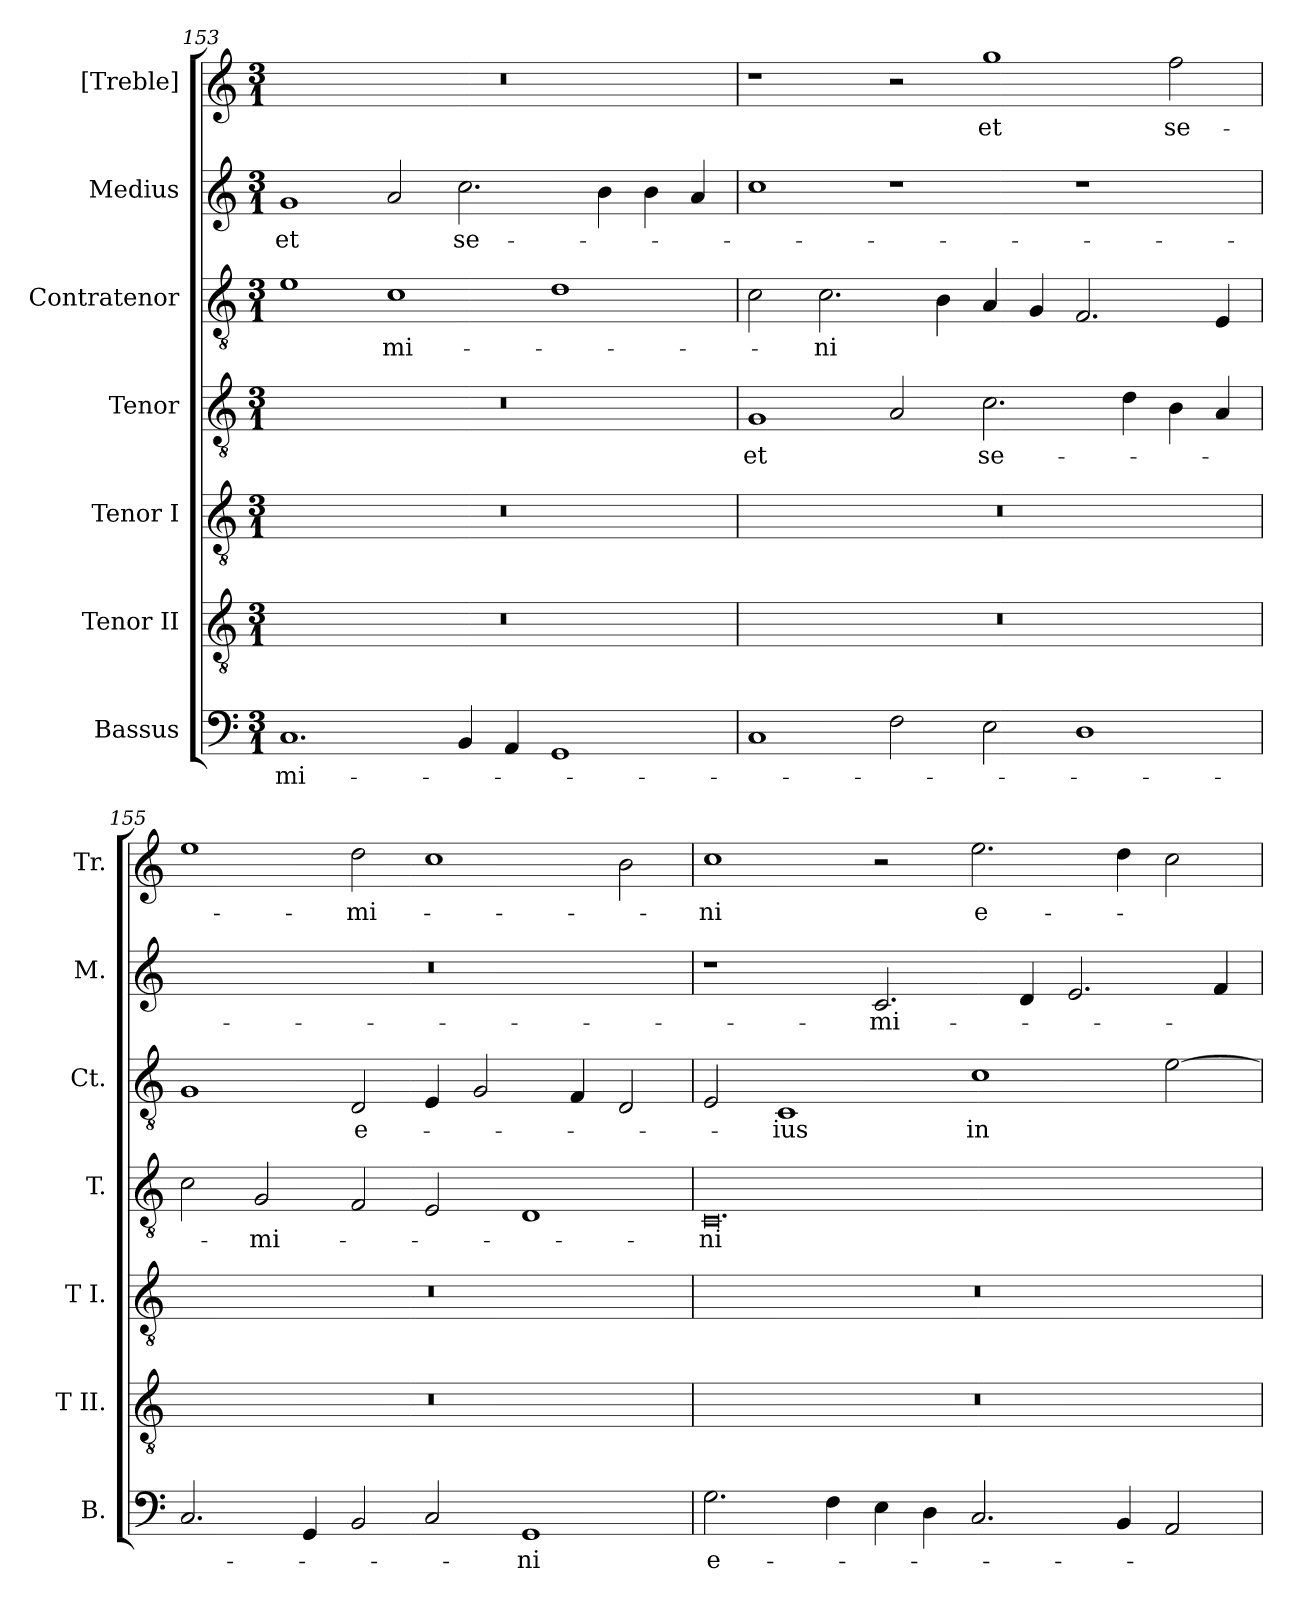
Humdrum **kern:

**kern	**text	**kern	**kern	**kern	**text	**kern	**text	**kern	**text	**kern	**text
*part7	*part7	*part6	*part5	*part4	*part4	*part3	*part3	*part2	*part2	*part1	*part1
*staff7	*staff7	*staff6	*staff5	*staff4	*staff4	*staff3	*staff3	*staff2	*staff2	*staff1	*staff1
*I"Bassus	*	*I"Tenor II	*I"Tenor I	*I"Tenor	*	*I"Contratenor	*	*I"Medius	*	*I"[Treble]	*
*I'B.	*	*I'T II.	*I'T I.	*I'T.	*	*I'Ct.	*	*I'M.	*	*I'Tr.	*
*clefF4	*	*clefGv2	*clefGv2	*clefGv2	*	*clefGv2	*	*clefG2	*	*clefG2	*
*	*	*ITrd7c12	*ITrd7c12	*ITrd7c12	*	*ITrd7c12	*	*	*	*	*
*k[]	*	*k[]	*k[]	*k[]	*	*k[]	*	*k[]	*	*k[]	*
*C:	*	*C:	*C:	*C:	*	*C:	*	*C:	*	*C:	*
*M3/1	*	*M3/1	*M3/1	*M3/1	*	*M3/1	*	*M3/1	*	*M3/1	*
=153	=153	=153	=153	=153	=153	=153	=153	=153	=153	=153	=153
!	!LO:LY:b:color=#000000	!LO:N:vis=1	!LO:N:vis=1	!LO:N:vis=1	!	!	!	!	!	!	!
!	!	!	!	!	!	!	!	!	!LO:LY:b:color=#000000	!LO:N:vis=1	!
1.Ci	-mi-	0.r	0.r	0.r	.	1Ei	.	1gi	et	0.r	.
!	!	!	!	!	!	!	!LO:LY:b:color=#000000	!	!	!	!
.	.	.	.	.	.	1Ci	-mi-	2ai/	.	.	.
!	!	!	!	!	!	!	!	!	!LO:LY:b:color=#000000	!	!
4BBi/	.	.	.	.	.	.	.	2.cci\	se-	.	.
4AAi/	.	.	.	.	.	.	.	.	.	.	.
1GGi	.	.	.	.	.	1Di	.	.	.	.	.
.	.	.	.	.	.	.	.	4bi\	.	.	.
.	.	.	.	.	.	.	.	4bi\	.	.	.
.	.	.	.	.	.	.	.	4ai/	.	.	.
=154`	=154`	=154`	=154`	=154`	=154`	=154`	=154`	=154`	=154`	=154`	=154`
!	!	!LO:N:vis=1	!LO:N:vis=1	!	!	!	!	!	!	!	!
!	!	!	!	!	!LO:LY:b:color=#000000	!	!	!	!	!	!
1Ci	.	0.r	0.r	1GGi	et	2Ci\	.	1cci	.	1r	.
!	!	!	!	!	!	!	!LO:LY:b:color=#000000	!	!	!	!
.	.	.	.	.	.	2.Ci\	-ni	.	.	.	.
2Fi\	.	.	.	2AAi/	.	.	.	1r	.	2r	.
.	.	.	.	.	.	4BBi\	.	.	.	.	.
!	!	!	!	!	!LO:LY:b:color=#000000	!	!	!	!	!	!
!	!	!	!	!	!	!	!	!	!	!	!LO:LY:b:color=#000000
2Ei\	.	.	.	2.Ci\	se-	4AAi/	.	.	.	1ggi	et
.	.	.	.	.	.	4GGi/	.	.	.	.	.
1Di	.	.	.	.	.	2.FFi/	.	1r	.	.	.
.	.	.	.	4Di\	.	.	.	.	.	.	.
!	!	!	!	!	!	!	!	!	!	!	!LO:LY:b:color=#000000
.	.	.	.	4BBi\	.	.	.	.	.	2ffi\	se-
.	.	.	.	4AAi/	.	4EEi/	.	.	.	.	.
!!LO:LB:g=z
=155`	=155`	=155`	=155`	=155`	=155`	=155`	=155`	=155`	=155`	=155`	=155`
!	!	!LO:N:vis=1	!LO:N:vis=1	!	!	!	!	!LO:N:vis=1	!	!	!
2.Ci/	.	0.r	0.r	2Ci\	.	1GGi	.	0.r	.	1eei	.
!	!	!	!	!	!LO:LY:b:color=#000000	!	!	!	!	!	!
.	.	.	.	2GGi/	-mi-	.	.	.	.	.	.
4GGi/	.	.	.	.	.	.	.	.	.	.	.
!	!	!	!	!	!	!	!LO:LY:b:color=#000000	!	!	!	!
!	!	!	!	!	!	!	!	!	!	!	!LO:LY:b:color=#000000
2BBi/	.	.	.	2FFi/	.	2DDi/	e-	.	.	2ddi\	-mi-
2Ci/	.	.	.	2EEi/	.	4EEi/	.	.	.	1cci	.
.	.	.	.	.	.	2GGi/	.	.	.	.	.
!	!LO:LY:b:color=#000000	!	!	!	!	!	!	!	!	!	!
1GGi	-ni	.	.	1DDi	.	.	.	.	.	.	.
.	.	.	.	.	.	4FFi/	.	.	.	.	.
.	.	.	.	.	.	2DDi/	.	.	.	2bi\	.
=156`	=156`	=156`	=156`	=156`	=156`	=156`	=156`	=156`	=156`	=156`	=156`
!	!LO:LY:b:color=#000000	!LO:N:vis=1	!LO:N:vis=1	!	!	!	!	!	!	!	!
!	!	!	!	!	!LO:LY:b:color=#000000	!	!	!	!	!	!
!	!	!	!	!	!	!	!	!	!	!	!LO:LY:b:color=#000000
2.Gi\	e-	0.r	0.r	0.CCi	-ni	2EEi/	.	1r	.	1cci	-ni
!	!	!	!	!	!	!	!LO:LY:b:color=#000000	!	!	!	!
.	.	.	.	.	.	1CCi	-ius	.	.	.	.
4Fi\	.	.	.	.	.	.	.	.	.	.	.
!	!	!	!	!	!	!	!	!	!LO:LY:b:color=#000000	!	!
4Ei\	.	.	.	.	.	.	.	2.ci/	-mi-	2r	.
4Di\	.	.	.	.	.	.	.	.	.	.	.
!	!	!	!	!	!	!	!LO:LY:b:color=#000000	!	!	!	!
!	!	!	!	!	!	!	!	!	!	!	!LO:LY:b:color=#000000
2.Ci/	.	.	.	.	.	1Ci	in	.	.	2.eei\	e-
.	.	.	.	.	.	.	.	4di/	.	.	.
.	.	.	.	.	.	.	.	2.ei/	.	.	.
4BBi/	.	.	.	.	.	.	.	.	.	4ddi\	.
2AAi/	.	.	.	.	.	[>2Ei\	.	.	.	2cci\	.
.	.	.	.	.	.	.	.	4fi/	.	.	.
=`	=`	=`	=`	=`	=`	=`	=`	=`	=`	=`	=`
*-	*-	*-	*-	*-	*-	*-	*-	*-	*-	*-	*-
